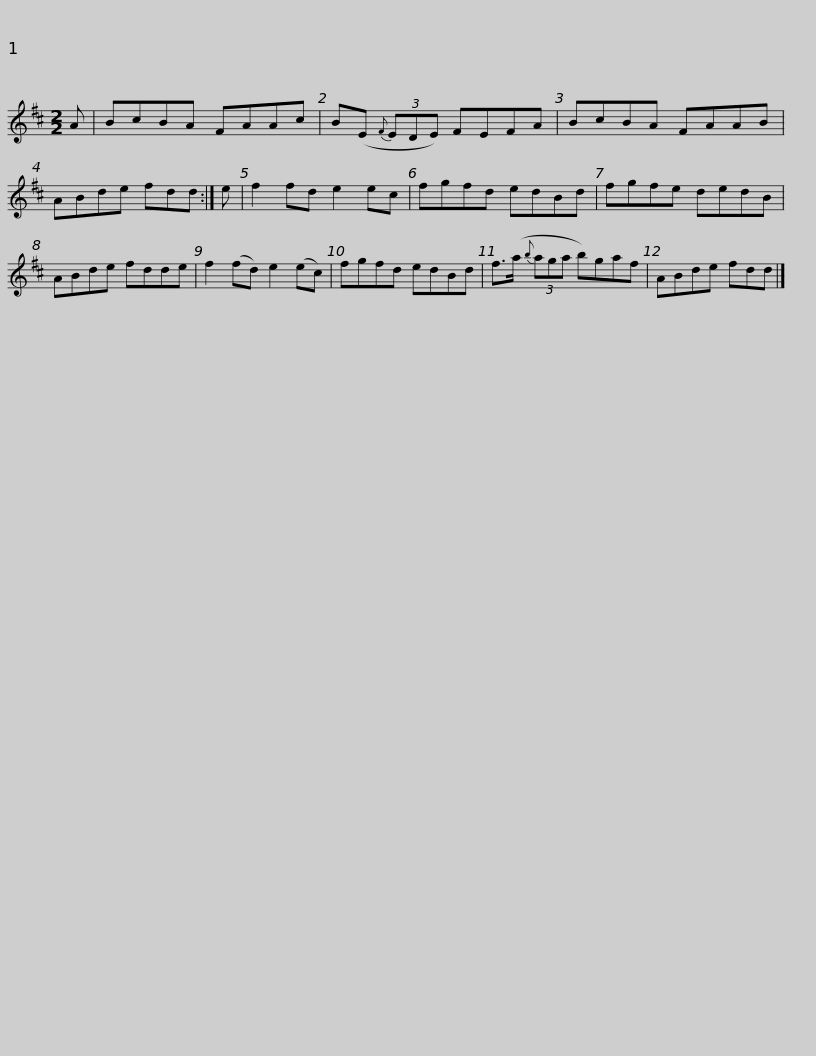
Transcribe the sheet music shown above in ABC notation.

X:1
L:1/8
M:2/2
I:linebreak $
K:D
V:1 treble
V:1
 A | BcBA FAAc | B(E{F} (3EDE) FEFA | BcBA FAAB | ABde fdd :| %5
 e | f2 fd e2 ec |$ fgfd edBd | fgfe dedB | ABde fdde | %10
 f2 (fd) e2 (ec) | fgfd edBd |$ f>(a{b} (3aga b)gaf | ABde fdd |] %14
